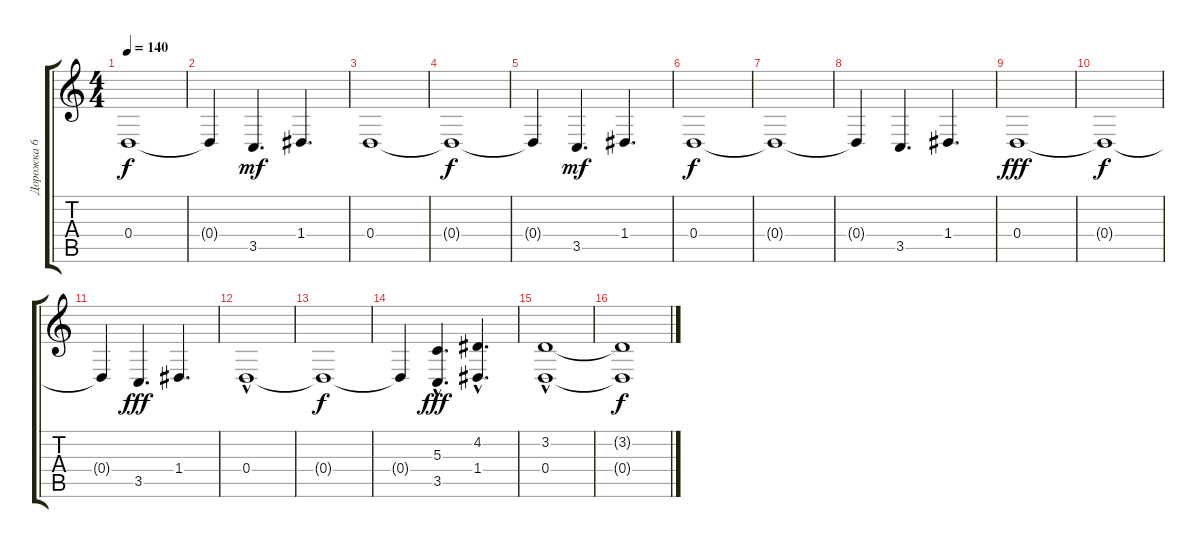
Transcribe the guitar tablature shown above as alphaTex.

\track ("Дорожка 6" "Дорожка 6") {instrument honkytonkpiano}
\staff {score tabs}
\tuning (E4 B3 G3 D3 A2 D2) {hide}
\ts (4 4)
\tempo 140
\clef g2
\ks c
0.4{t}.1{dy f} |
0.4{t}.4 3.5.4{d dy mf} 1.4.4{d} |
0.4.1 |
0.4{t}.1{dy f} |
0.4{t}.4 3.5.4{d dy mf} 1.4.4{d} |
0.4.1{dy f} |
0.4{t}.1 |
0.4{t}.4 3.5.4{d} 1.4.4{d} |
0.4.1{dy fff} |
0.4{t}.1{dy f} |
0.4{t}.4 3.5.4{d dy fff} 1.4.4{d} |
0.4{hac}.1 |
0.4{t}.1{dy f} |
0.4{t}.4 (5.3{hac} 3.5{hac}).4{d dy fff} (4.2{hac} 1.4{hac}).4{d} |
(3.2{hac} 0.4{hac}).1 |
(3.2{t} 0.4{t}).1{dy f}
